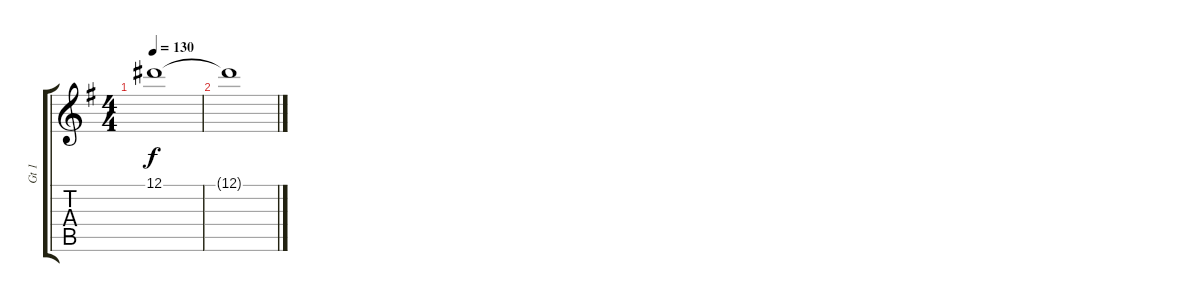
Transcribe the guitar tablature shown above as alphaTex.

\track ("Gt 1" "Gt 1") {mute instrument distortionguitar}
\staff {score tabs}
\tuning (Eb4 Bb3 Gb3 Db3 Ab2 Eb2) {hide}
\ts (4 4)
\tempo 130
\clef g2
\ks eminor
12.1{t}.1{dy f} |
12.1{t}.1
